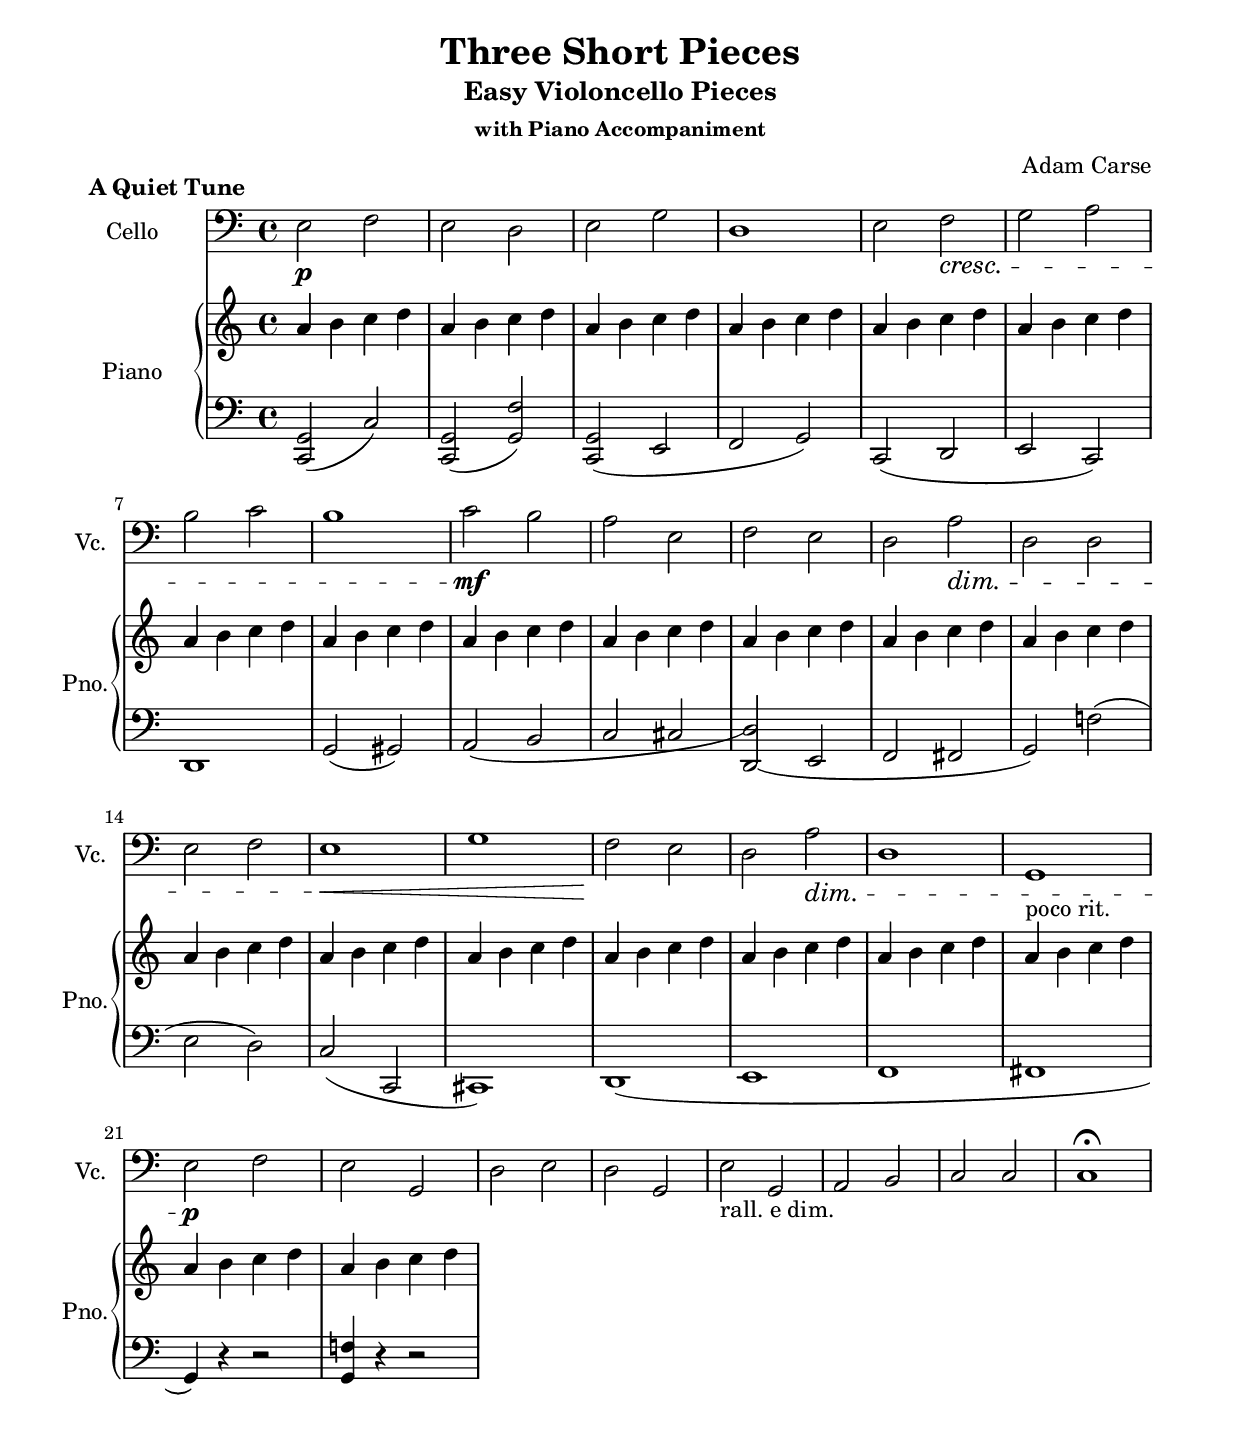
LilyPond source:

\version "2.24.3"

\version "2.24.3"

\version "2.24.3"

cello = \relative c {
    e2 \p f2
    e2 d2
    e2 g2
    d1
    e2 f2 \cresc
    g2 a2
    b2 c2
    b1
    c2 \mf b2
    a2 e2
    f2 e2
    d2 a'2\dim
    d,2 d2
    e2 f2
    e1\<
    g1
    f2\! e2
    d2 a'2 \dim
    d,1
    g,1 _\markup { poco rit. }
    e'2\p f2
    e2 g,2
    d'2 e2
    d2 g,2
    e'2 _\markup { rall. e dim. } g,2
    a2 b2
    c2 c2
    c1 \fermata
}

celloStaff = \new Staff {
  	\set Staff.midiInstrument = #"cello"
	\set Staff.instrumentName = #"Cello"
	\set Staff.shortInstrumentName = #"Vc."
	\clef "bass"
    \time 4/4
	{ \key c \major }
	\context Voice = "cello" \cello
}

\version "2.24.3"

pianoUpper = \relative c'' {
  \clef treble
  \key c \major
  \time 4/4

  a4 b c d
  a4 b c d
  a4 b c d
  a4 b c d
  a4 b c d
  a4 b c d
  a4 b c d
  a4 b c d
  a4 b c d
  a4 b c d
  a4 b c d
  a4 b c d
  a4 b c d
  a4 b c d
  a4 b c d
  a4 b c d
  a4 b c d
  a4 b c d
  a4 b c d
  a4 b c d
  a4 b c d
  a4 b c d
}

pianoLower = \relative c {
  \clef bass
  \key c \major
  \time 4/4

  <c, g'>2( c'2)
  <c, g'>2( <f' g,>2)
  <c, g'>2( e2
  f2 g2)
  c,2( d2
  e2 c2)
  d1
  g2( gis)
  a( b
  c cis
  <d) d,(> e,
  f fis
  g) f'!( 
  e d)
  c( c,
  cis1)
  d( e
  f fis
  g4) r4 r2
  <g f'!>4 r4 r2 
}

pianoStaff = \context PianoStaff 
  \with { 
    instrumentName = "Piano" 
    shortInstrumentName = "Pno."
  } 
  <<
	  \new Staff = "pianoUpper" \pianoUpper
	  \new Staff = "pianoLower" \pianoLower
  >>


pieceName = "A Quiet Tune"

i_cello = \celloStaff

i_piano = \pianoStaff


\version "2.24.3"

\header {
  title = \markup \bold "Three Short Pieces"
  subtitle = "Easy Violoncello Pieces"
  composer = "Adam Carse"
  subsubtitle = "with Piano Accompaniment"
  piece = \markup \bold \pieceName
}

\version "2.24.3"

\paper {
  textheight = 285.0\mm
  line-width = 180.0\mm
}

\layout {
  indent = 20.0\mm
  short-indent = 6.0\mm
}


i_music = {
    <<
        \i_cello
        \i_piano
    >>
}

\score {
    \header {
        title = "A Quiet Tune"
    }
    \i_music
}